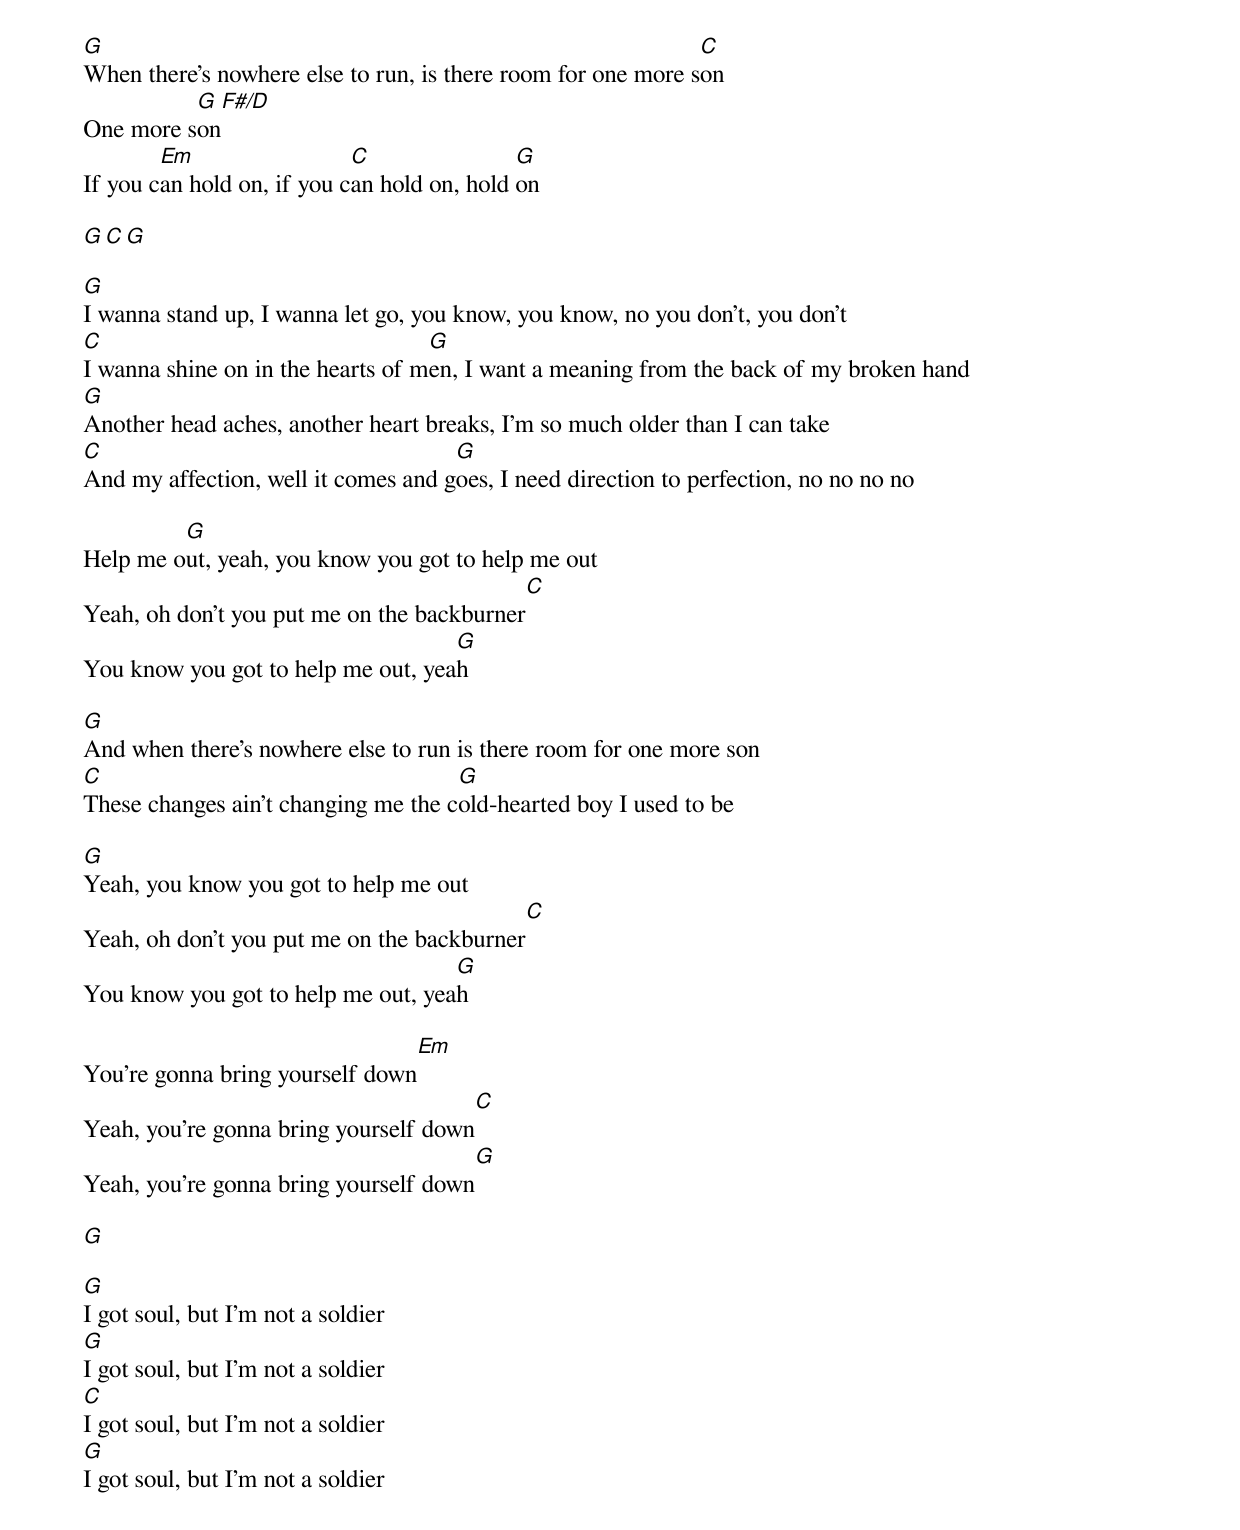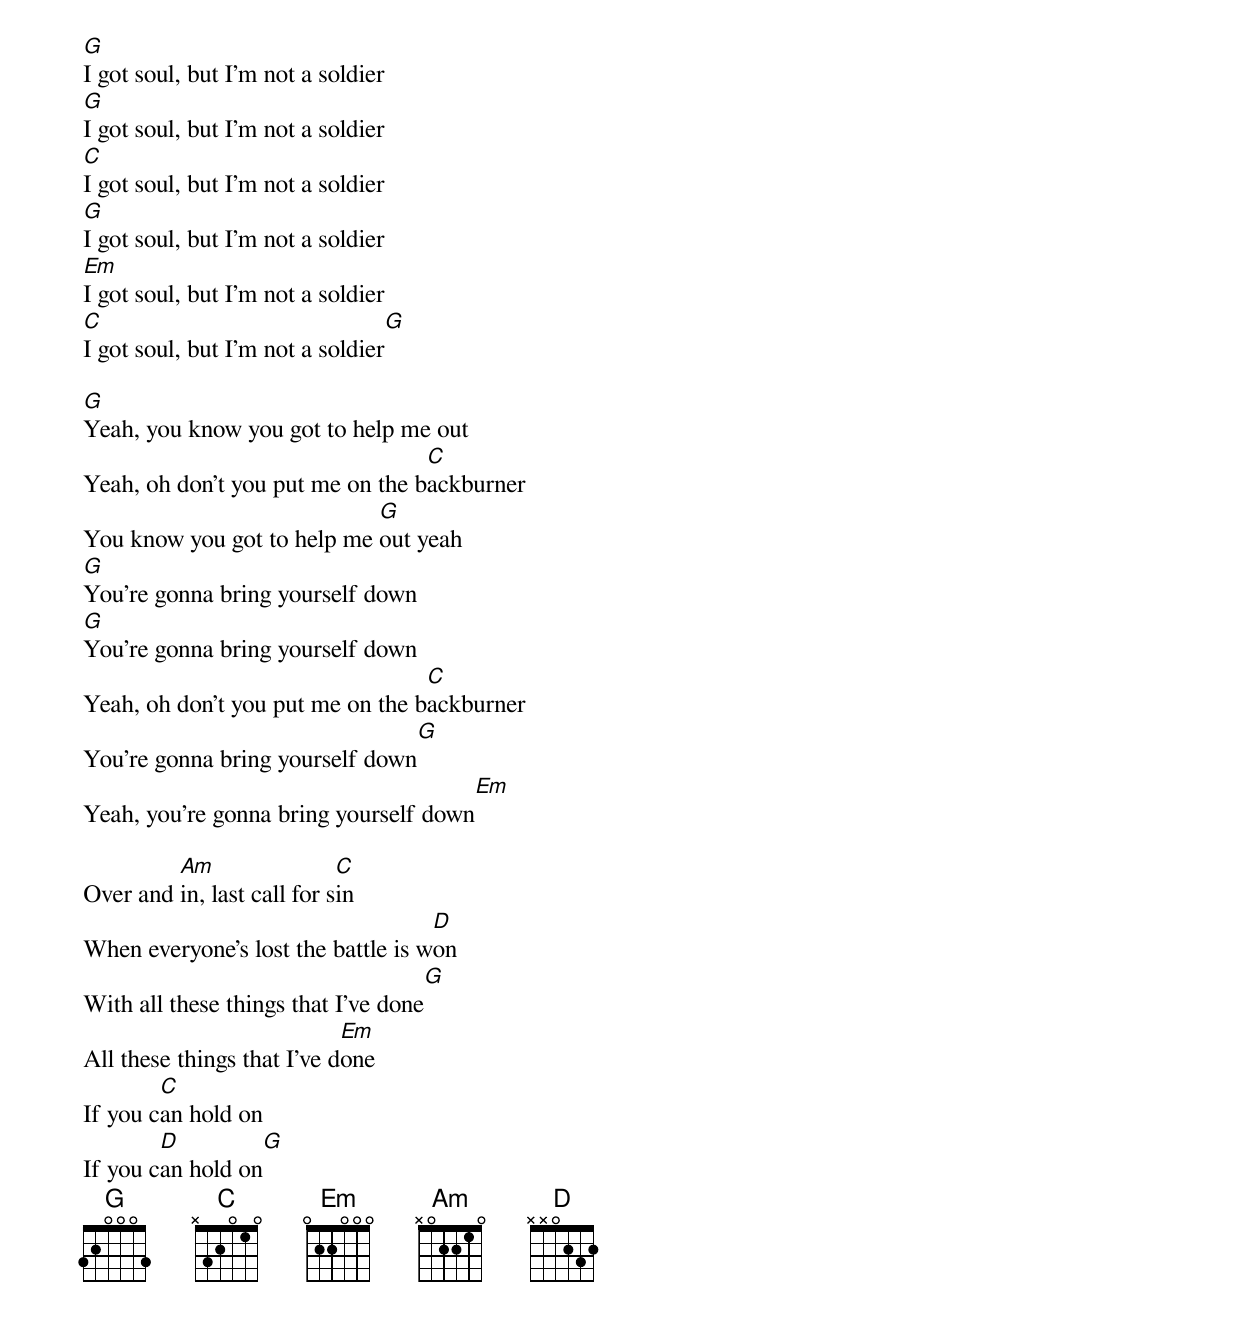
G                                                             C
When there's nowhere else to run, is there room for one more son
          G    F#/D
One more son
        Em                  C	             G
If you can hold on, if you can hold on, hold on

G   C   G

G
I wanna stand up, I wanna let go, you know, you know, no you don't, you don't
C                                  G
I wanna shine on in the hearts of men, I want a meaning from the back of my broken hand
G
Another head aches, another heart breaks, I'm so much older than I can take
C                                    G
And my affection, well it comes and goes, I need direction to perfection, no no no no

         G
Help me out, yeah, you know you got to help me out
				            	  C
Yeah, oh don't you put me on the backburner
		                    G
You know you got to help me out, yeah

G
And when there's nowhere else to run is there room for one more son
C                                    G
These changes ain't changing me the cold-hearted boy I used to be

G
Yeah, you know you got to help me out
					              C
Yeah, oh don't you put me on the backburner
		                    G
You know you got to help me out, yeah

			                 Em
You're gonna bring yourself down
			                       C
Yeah, you're gonna bring yourself down
			                       G
Yeah, you're gonna bring yourself down

G

G
I got soul, but I'm not a soldier
G
I got soul, but I'm not a soldier
C
I got soul, but I'm not a soldier
G
I got soul, but I'm not a soldier
G
I got soul, but I'm not a soldier
G
I got soul, but I'm not a soldier
C
I got soul, but I'm not a soldier
G
I got soul, but I'm not a soldier
Em
I got soul, but I'm not a soldier
C                                 G
I got soul, but I'm not a soldier

G
Yeah, you know you got to help me out
                                  C
Yeah, oh don't you put me on the backburner
                            G
You know you got to help me out yeah
G
You're gonna bring yourself down
G
You're gonna bring yourself down
                                  C
Yeah, oh don't you put me on the backburner
			                 G
You're gonna bring yourself down
				                   Em
Yeah, you're gonna bring yourself down

         Am                 C
Over and in, last call for sin
                                    D
When everyone's lost the battle is won
				                 G
With all these things that I've done
                            Em
All these things that I've done
        C
If you can hold on
        D          G
If you can hold on
